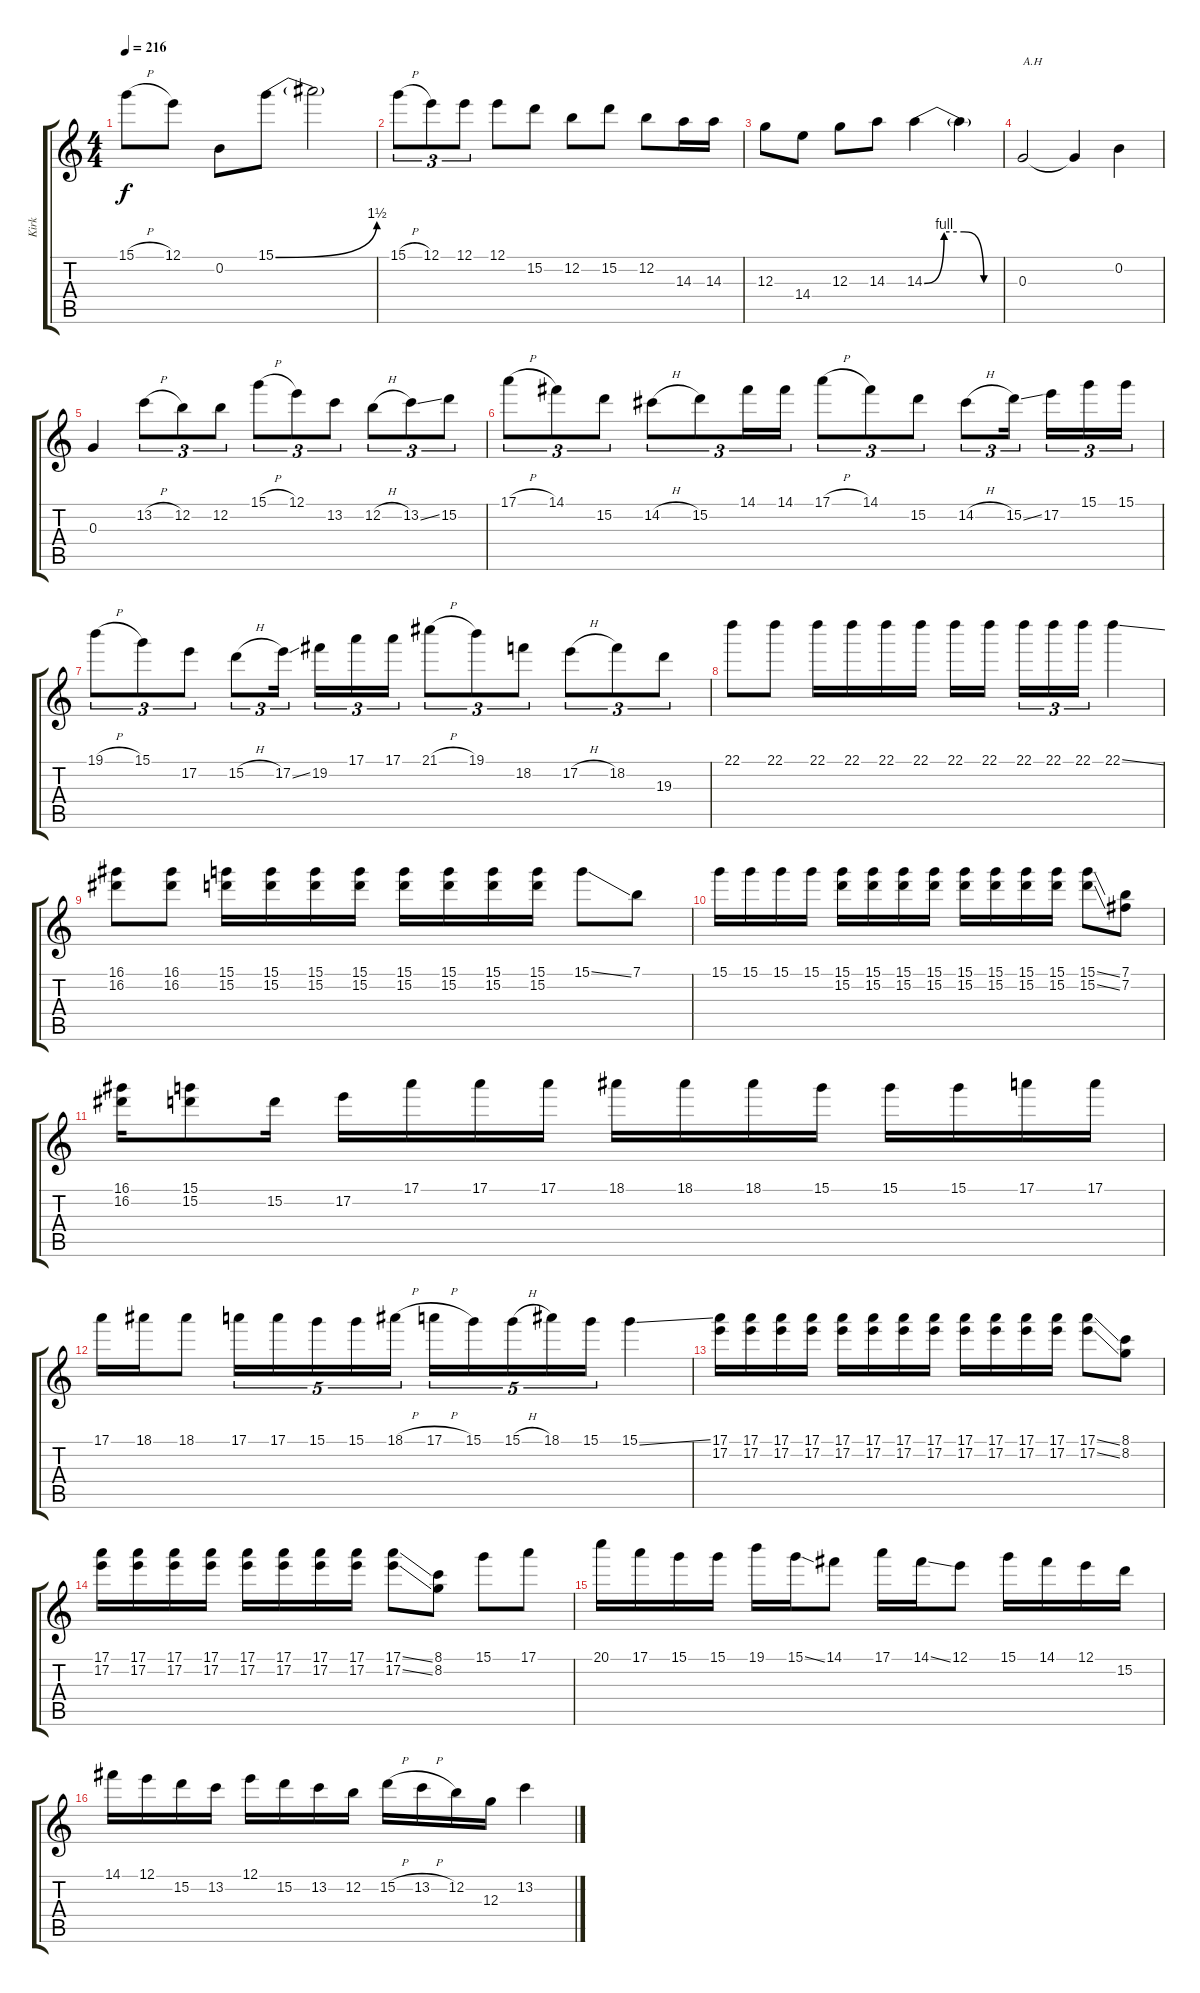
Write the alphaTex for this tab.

\track ("Kirk" "Kirk") {instrument distortionguitar}
\staff {score tabs}
\tuning (E4 B3 G3 D3 A2 E2) {hide}
\ts (4 4)
\tempo 216
\clef g2
\ks c
15.1{h}.8{dy f} 12.1.8 0.2.8 15.1{be (bend 0 0 60 6)}.8 15.1{t}.2 |
15.1{h}.8{tu (3 2)} 12.1.8{tu (3 2)} 12.1.8{tu (3 2)} 12.1.8 15.2.8 12.2.8 15.2.8 12.2.8 14.3.16 14.3.16 |
12.3.8 14.4.8 12.3.8 14.3.8 14.3{be (custom 0 0 15 4 30 4 45 0 60 0)}.4 14.3{t}.4 |
0.3.2{txt "A.H"} 0.3{t}.4 0.2.4 |
0.3.4 13.2{h}.8{tu (3 2)} 12.2.8{tu (3 2)} 12.2.8{tu (3 2)} 15.1{h}.8{tu (3 2)} 12.1.8{tu (3 2)} 13.2.8{tu (3 2)} 12.2{h}.8{tu (3 2)} 13.2{ss}.8{tu (3 2)} 15.2.8{tu (3 2)} |
17.1{h}.8{tu (3 2)} 14.1.8{tu (3 2)} 15.2.8{tu (3 2)} 14.2{h}.8{tu (3 2)} 15.2.8{tu (3 2)} 14.1.16{tu (3 2)} 14.1.16{tu (3 2)} 17.1{h}.8{tu (3 2)} 14.1.8{tu (3 2)} 15.2.8{tu (3 2)} 14.2{h}.8{tu (3 2)} 15.2{ss}.16{tu (3 2)} 17.2.16{tu (3 2)} 15.1.16{tu (3 2)} 15.1.16{tu (3 2)} |
19.1{h}.8{tu (3 2)} 15.1.8{tu (3 2)} 17.2.8{tu (3 2)} 15.2{h}.8{tu (3 2)} 17.2{ss}.16{tu (3 2)} 19.2.16{tu (3 2)} 17.1.16{tu (3 2)} 17.1.16{tu (3 2)} 21.1{h}.8{tu (3 2)} 19.1.8{tu (3 2)} 18.2.8{tu (3 2)} 17.2{h}.8{tu (3 2)} 18.2.8{tu (3 2)} 19.3.8{tu (3 2)} |
22.1.8 22.1.8 22.1.16 22.1.16 22.1.16 22.1.16 22.1.16 22.1.16 22.1.16{tu (3 2)} 22.1.16{tu (3 2)} 22.1.16{tu (3 2)} 22.1{ss}.4 |
(16.1 16.2).8 (16.1 16.2).8 (15.1 15.2).16 (15.1 15.2).16 (15.1 15.2).16 (15.1 15.2).16 (15.1 15.2).16 (15.1 15.2).16 (15.1 15.2).16 (15.1 15.2).16 15.1{ss}.8 7.1.8 |
15.1.16 15.1.16 15.1.16 15.1.16 (15.1 15.2).16 (15.1 15.2).16 (15.1 15.2).16 (15.1 15.2).16 (15.1 15.2).16 (15.1 15.2).16 (15.1 15.2).16 (15.1 15.2).16 (15.1{ss} 15.2{ss}).8 (7.1 7.2).8 |
(16.1 16.2).16 (15.1 15.2).8 15.2.16 17.2.16 17.1.16 17.1.16 17.1.16 18.1.16 18.1.16 18.1.16 15.1.16 15.1.16 15.1.16 17.1.16 17.1.16 |
17.1.16 18.1.16 18.1.8 17.1.16{tu (5 4)} 17.1.16{tu (5 4)} 15.1.16{tu (5 4)} 15.1.16{tu (5 4)} 18.1{h}.16{tu (5 4)} 17.1{h}.16{tu (5 4)} 15.1.16{tu (5 4)} 15.1{h}.16{tu (5 4)} 18.1.16{tu (5 4)} 15.1.16{tu (5 4)} 15.1{ss}.4 |
(17.1 17.2).16 (17.1 17.2).16 (17.1 17.2).16 (17.1 17.2).16 (17.1 17.2).16 (17.1 17.2).16 (17.1 17.2).16 (17.1 17.2).16 (17.1 17.2).16 (17.1 17.2).16 (17.1 17.2).16 (17.1 17.2).16 (17.1{ss} 17.2{ss}).8 (8.1 8.2).8 |
(17.1 17.2).16 (17.1 17.2).16 (17.1 17.2).16 (17.1 17.2).16 (17.1 17.2).16 (17.1 17.2).16 (17.1 17.2).16 (17.1 17.2).16 (17.1{ss} 17.2{ss}).8 (8.1 8.2).8 15.1.8 17.1.8 |
20.1.16 17.1.16 15.1.16 15.1.16 19.1.16 15.1{ss}.16 14.1.8 17.1.16 14.1{ss}.16 12.1.8 15.1.16 14.1.16 12.1.16 15.2.16 |
14.1.16 12.1.16 15.2.16 13.2.16 12.1.16 15.2.16 13.2.16 12.2.16 15.2{h}.16 13.2{h}.16 12.2.16 12.3.16 13.2.4
